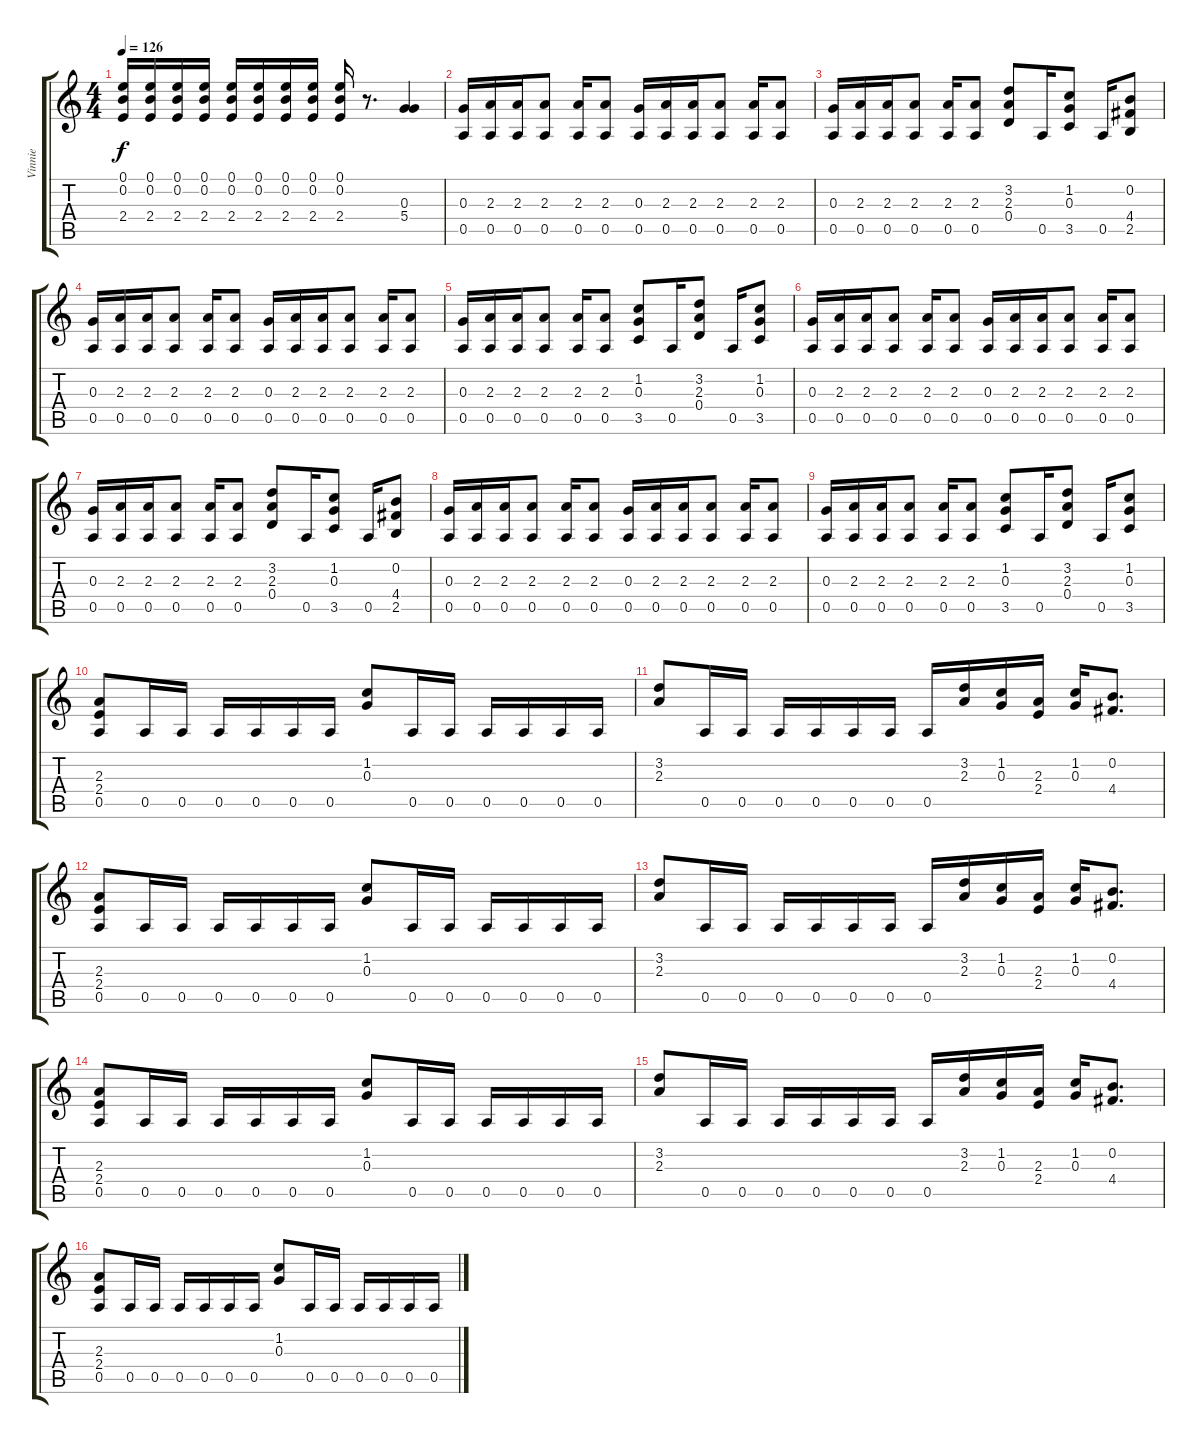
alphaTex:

\track ("Vinnie" "Vinnie") {instrument distortionguitar}
\staff {score tabs}
\tuning (E4 B3 G3 D3 A2 E2) {hide}
\ts (4 4)
\tempo 126
\clef g2
\ks c
(0.1 0.2 2.4).16{dy f} (0.1 0.2 2.4).16 (0.1 0.2 2.4).16 (0.1 0.2 2.4).16 (0.1 0.2 2.4).16 (0.1 0.2 2.4).16 (0.1 0.2 2.4).16 (0.1 0.2 2.4).16 (0.1 0.2 2.4).16 r.8{d} (0.3 5.4).4 |
(0.3 0.5).16 (2.3 0.5).16 (2.3 0.5).16 (2.3 0.5).8 (2.3 0.5).16 (2.3 0.5).8 (0.3 0.5).16 (2.3 0.5).16 (2.3 0.5).16 (2.3 0.5).8 (2.3 0.5).16 (2.3 0.5).8 |
(0.3 0.5).16 (2.3 0.5).16 (2.3 0.5).16 (2.3 0.5).8 (2.3 0.5).16 (2.3 0.5).8 (3.2 2.3 0.4).8 0.5.16 (1.2 0.3 3.5).8 0.5.16 (0.2 4.4 2.5).8 |
(0.3 0.5).16 (2.3 0.5).16 (2.3 0.5).16 (2.3 0.5).8 (2.3 0.5).16 (2.3 0.5).8 (0.3 0.5).16 (2.3 0.5).16 (2.3 0.5).16 (2.3 0.5).8 (2.3 0.5).16 (2.3 0.5).8 |
(0.3 0.5).16 (2.3 0.5).16 (2.3 0.5).16 (2.3 0.5).8 (2.3 0.5).16 (2.3 0.5).8 (1.2 0.3 3.5).8 0.5.16 (3.2 2.3 0.4).8 0.5.16 (1.2 0.3 3.5).8 |
(0.3 0.5).16 (2.3 0.5).16 (2.3 0.5).16 (2.3 0.5).8 (2.3 0.5).16 (2.3 0.5).8 (0.3 0.5).16 (2.3 0.5).16 (2.3 0.5).16 (2.3 0.5).8 (2.3 0.5).16 (2.3 0.5).8 |
(0.3 0.5).16 (2.3 0.5).16 (2.3 0.5).16 (2.3 0.5).8 (2.3 0.5).16 (2.3 0.5).8 (3.2 2.3 0.4).8 0.5.16 (1.2 0.3 3.5).8 0.5.16 (0.2 4.4 2.5).8 |
(0.3 0.5).16 (2.3 0.5).16 (2.3 0.5).16 (2.3 0.5).8 (2.3 0.5).16 (2.3 0.5).8 (0.3 0.5).16 (2.3 0.5).16 (2.3 0.5).16 (2.3 0.5).8 (2.3 0.5).16 (2.3 0.5).8 |
(0.3 0.5).16 (2.3 0.5).16 (2.3 0.5).16 (2.3 0.5).8 (2.3 0.5).16 (2.3 0.5).8 (1.2 0.3 3.5).8 0.5.16 (3.2 2.3 0.4).8 0.5.16 (1.2 0.3 3.5).8 |
(2.3 2.4 0.5).8 0.5.16 0.5.16 0.5.16 0.5.16 0.5.16 0.5.16 (1.2 0.3).8 0.5.16 0.5.16 0.5.16 0.5.16 0.5.16 0.5.16 |
(3.2 2.3).8 0.5.16 0.5.16 0.5.16 0.5.16 0.5.16 0.5.16 0.5.16 (3.2 2.3).16 (1.2 0.3).16 (2.3 2.4).16 (1.2 0.3).16 (0.2 4.4).8{d} |
(2.3 2.4 0.5).8 0.5.16 0.5.16 0.5.16 0.5.16 0.5.16 0.5.16 (1.2 0.3).8 0.5.16 0.5.16 0.5.16 0.5.16 0.5.16 0.5.16 |
(3.2 2.3).8 0.5.16 0.5.16 0.5.16 0.5.16 0.5.16 0.5.16 0.5.16 (3.2 2.3).16 (1.2 0.3).16 (2.3 2.4).16 (1.2 0.3).16 (0.2 4.4).8{d} |
(2.3 2.4 0.5).8 0.5.16 0.5.16 0.5.16 0.5.16 0.5.16 0.5.16 (1.2 0.3).8 0.5.16 0.5.16 0.5.16 0.5.16 0.5.16 0.5.16 |
(3.2 2.3).8 0.5.16 0.5.16 0.5.16 0.5.16 0.5.16 0.5.16 0.5.16 (3.2 2.3).16 (1.2 0.3).16 (2.3 2.4).16 (1.2 0.3).16 (0.2 4.4).8{d} |
(2.3 2.4 0.5).8 0.5.16 0.5.16 0.5.16 0.5.16 0.5.16 0.5.16 (1.2 0.3).8 0.5.16 0.5.16 0.5.16 0.5.16 0.5.16 0.5.16
